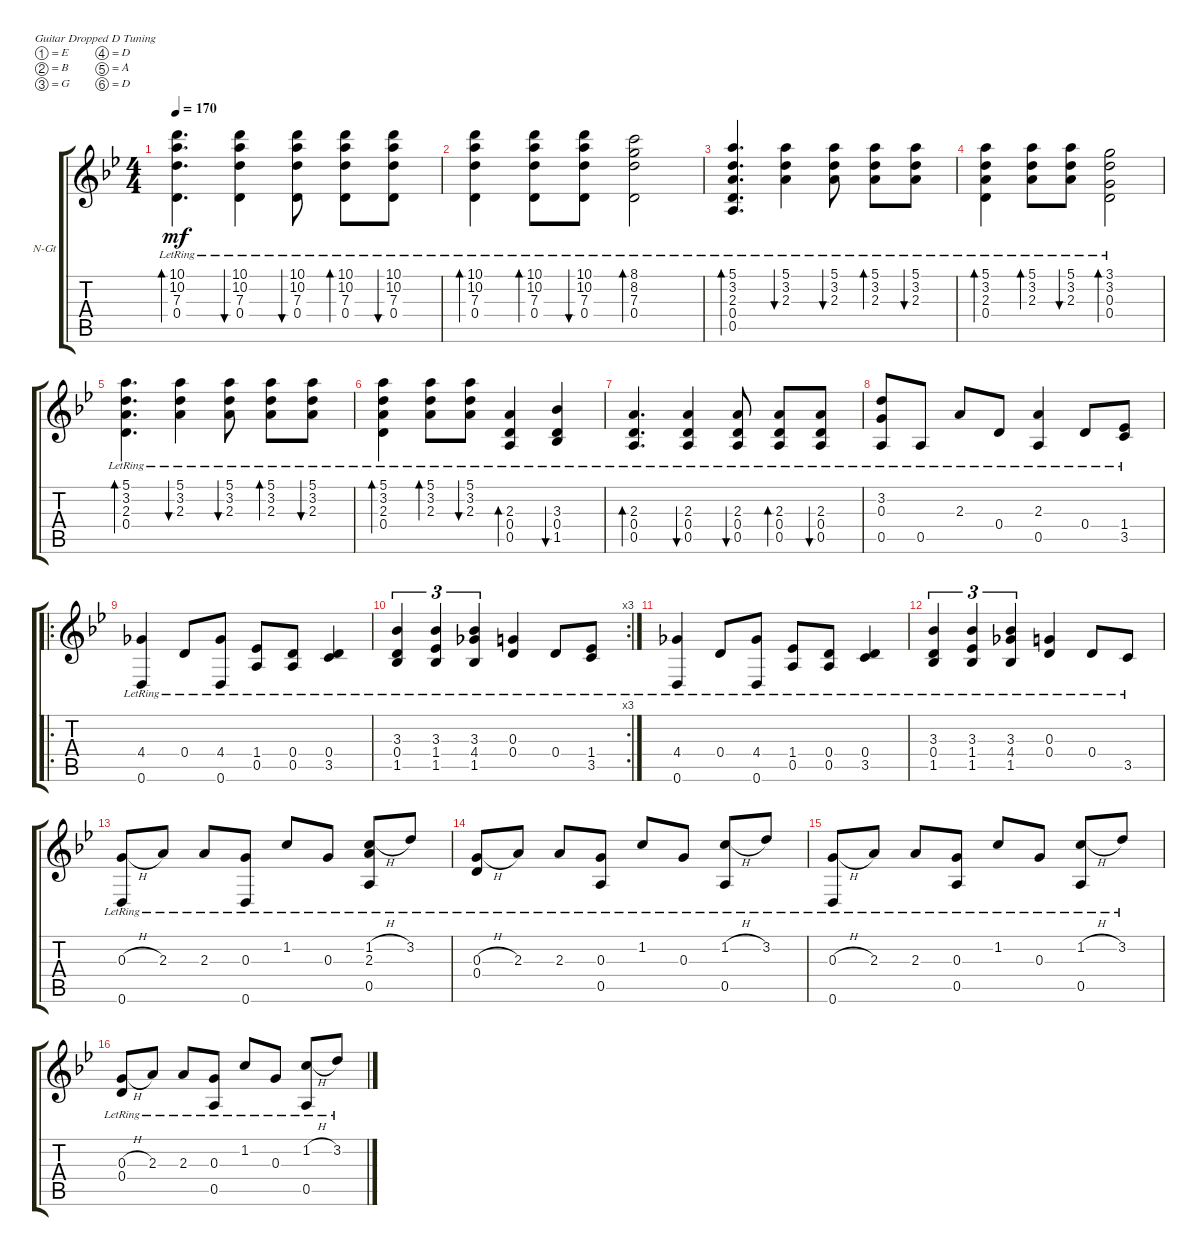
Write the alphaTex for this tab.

\defaultSystemsLayout 4
\bracketExtendMode groupsimilarinstruments
\firstSystemTrackNameOrientation horizontal
\otherSystemsTrackNameOrientation horizontal
\track ("Nylon Guitar" "N-Gt") {instrument acousticguitarnylon}
\staff {score tabs}
\tuning (E4 B3 G3 D3 A2 D2)
\ts (4 4)
\tempo 170
\clef g2
\scale
0.267465
\ks bb
(0.4{lr} 10.1{lr} 10.2{lr} 7.3{lr}).4{d bd 50 dy mf} (0.4{lr} 10.1{lr} 10.2{lr} 7.3{lr}).4{bu 49} (0.4{lr} 10.1{lr} 10.2{lr} 7.3{lr}).8{bu 49} (0.4{lr} 10.1{lr} 10.2{lr} 7.3{lr}).8{bd 48} (0.4{lr} 10.1{lr} 10.2{lr} 7.3{lr}).8{bu 49} |
\scale
0.237525 (0.4{lr} 10.1{lr} 10.2{lr} 7.3{lr}).4{bd 50} (0.4{lr} 10.1{lr} 10.2{lr} 7.3{lr}).8{bd 48} (0.4{lr} 10.1{lr} 10.2{lr} 7.3{lr}).8{bu 49} (8.1{lr} 0.4{lr} 8.2{lr} 7.3{lr}).2{bd 48} |
\scale
0.257485 (0.5{lr} 0.4{lr} 5.1{lr} 3.2{lr} 2.3{lr}).4{d bd 43} (5.1{lr} 3.2{lr} 2.3{lr}).4{bu 42} (5.1{lr} 3.2{lr} 2.3{lr}).8{bu 40} (5.1{lr} 3.2{lr} 2.3{lr}).8{bd 41} (5.1{lr} 3.2{lr} 2.3{lr}).8{bu 40} |
\scale
0.237525 (0.4{lr} 5.1{lr} 3.2{lr} 2.3{lr}).4{bd 43} (5.1{lr} 3.2{lr} 2.3{lr}).8{bd 41} (5.1{lr} 3.2{lr} 2.3{lr}).8{bu 42} (0.3{lr} 3.1{lr} 0.4{lr} 3.2{lr}).2{bd 48} |
\scale
0.223958 (0.4{lr} 5.1{lr} 3.2{lr} 2.3{lr}).4{d bd 43} (5.1{lr} 3.2{lr} 2.3{lr}).4{bu 42} (5.1{lr} 3.2{lr} 2.3{lr}).8{bu 40} (5.1{lr} 3.2{lr} 2.3{lr}).8{bd 41} (5.1{lr} 3.2{lr} 2.3{lr}).8{bu 40} |
\scale
0.232639 (0.4{lr} 3.2{lr} 2.3{lr} 5.1{lr}).4{bd 43} (5.1{lr} 3.2{lr} 2.3{lr}).8{bd 41} (5.1{lr} 3.2{lr} 2.3{lr}).8{bu 40} (0.5{lr} 0.4{lr} 2.3{lr}).4{bd 38} (1.5{lr} 0.4{lr} 3.3{lr}).4{bu 37} |
\scale
0.282986 (0.5{lr} 0.4{lr} 2.3{lr}).4{d bd 36} (0.5{lr} 0.4{lr} 2.3{lr}).4{bu 36} (0.5{lr} 0.4{lr} 2.3{lr}).8{bu 36} (0.5{lr} 0.4{lr} 2.3{lr}).8{bd 35} (0.5{lr} 0.4{lr} 2.3{lr}).8{bu 36} |
\scale
0.260417 (0.3{lr} 3.2{lr} 0.5{lr}).8 0.5{lr}.8 2.3{lr}.8 0.4{lr}.8 (0.5{lr} 2.3{lr}).4 0.4{lr}.8 (1.4{lr} 3.5{lr}).8 |
\ro
\scale
0.261986 (4.4{lr} 0.6{lr}).4 0.4{lr}.8 (4.4{lr} 0.6{lr}).8 (0.5{lr} 1.4{lr}).8 (0.4{lr} 0.5{lr}).8 (3.5{lr} 0.4{lr}).4 |
\rc 3
\scale
0.253425 (0.4{lr} 1.5{lr} 3.3{lr}).4{tu (3 2)} (1.4{lr} 3.3{lr} 1.5{lr}).4{tu (3 2)} (4.4{lr} 3.3{lr} 1.5{lr}).4{tu (3 2)} (0.4{lr} 0.3{lr}).4 0.4{lr}.8 (1.4{lr} 3.5{lr}).8 |
\scale
0.241438 (4.4{lr} 0.6{lr}).4 0.4{lr}.8 (4.4{lr} 0.6{lr}).8 (0.5{lr} 1.4{lr}).8 (0.4{lr} 0.5{lr}).8 (3.5{lr} 0.4{lr}).4 |
\scale
0.243151 (0.4{lr} 1.5{lr} 3.3{lr}).4{tu (3 2)} (1.4{lr} 3.3{lr} 1.5{lr}).4{tu (3 2)} (4.4{lr} 3.3{lr} 1.5{lr}).4{tu (3 2)} (0.4{lr} 0.3{lr}).4 0.4{lr}.8 3.5{lr}.8 |
\scale
0.25 (0.3{h lr} 0.6{lr}).8 2.3{lr}.8 2.3{lr}.8 (0.3{lr} 0.6{lr}).8 1.2{lr}.8 0.3{lr}.8 (1.2{h lr} 2.3{lr} 0.5{lr}).8 3.2{lr}.8 |
\scale
0.25 (0.3{h lr} 0.4{lr}).8 2.3{lr}.8 2.3{lr}.8 (0.3{lr} 0.5{lr}).8 1.2{lr}.8 0.3{lr}.8 (1.2{h lr} 0.5{lr}).8 3.2{lr}.8 |
\scale
0.25 (0.3{h lr} 0.6{lr}).8 2.3{lr}.8 2.3{lr}.8 (0.3{lr} 0.5{lr}).8 1.2{lr}.8 0.3{lr}.8 (1.2{h lr} 0.5{lr}).8 3.2{lr}.8 |
\scale
0.25 (0.3{h lr} 0.4{lr}).8 2.3{lr}.8 2.3{lr}.8 (0.3{lr} 0.5{lr}).8 1.2{lr}.8 0.3{lr}.8 (1.2{h lr} 0.5{lr}).8 3.2{lr}.8
